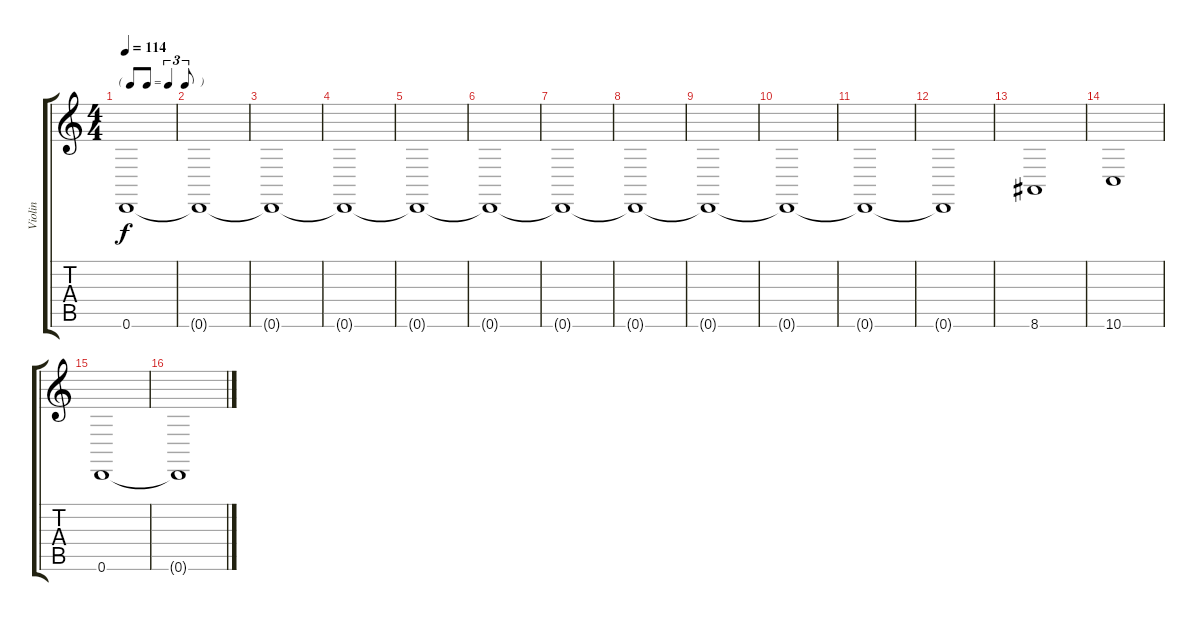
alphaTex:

\track ("Violin" "Violin") {instrument violin}
\staff {score tabs}
\tuning (E4 B3 G3 D3 A2 D2) {hide}
\ts (4 4)
\tf triplet8th
\tempo 114
\clef g2
\ks c
0.6{t}.1{dy f} |
0.6{t}.1 |
0.6{t}.1 |
0.6{t}.1 |
0.6{t}.1 |
0.6{t}.1 |
0.6{t}.1 |
0.6{t}.1 |
0.6{t}.1 |
0.6{t}.1 |
0.6{t}.1 |
0.6{t}.1 |
8.6.1 |
10.6.1 |
0.6.1 |
0.6{t}.1
